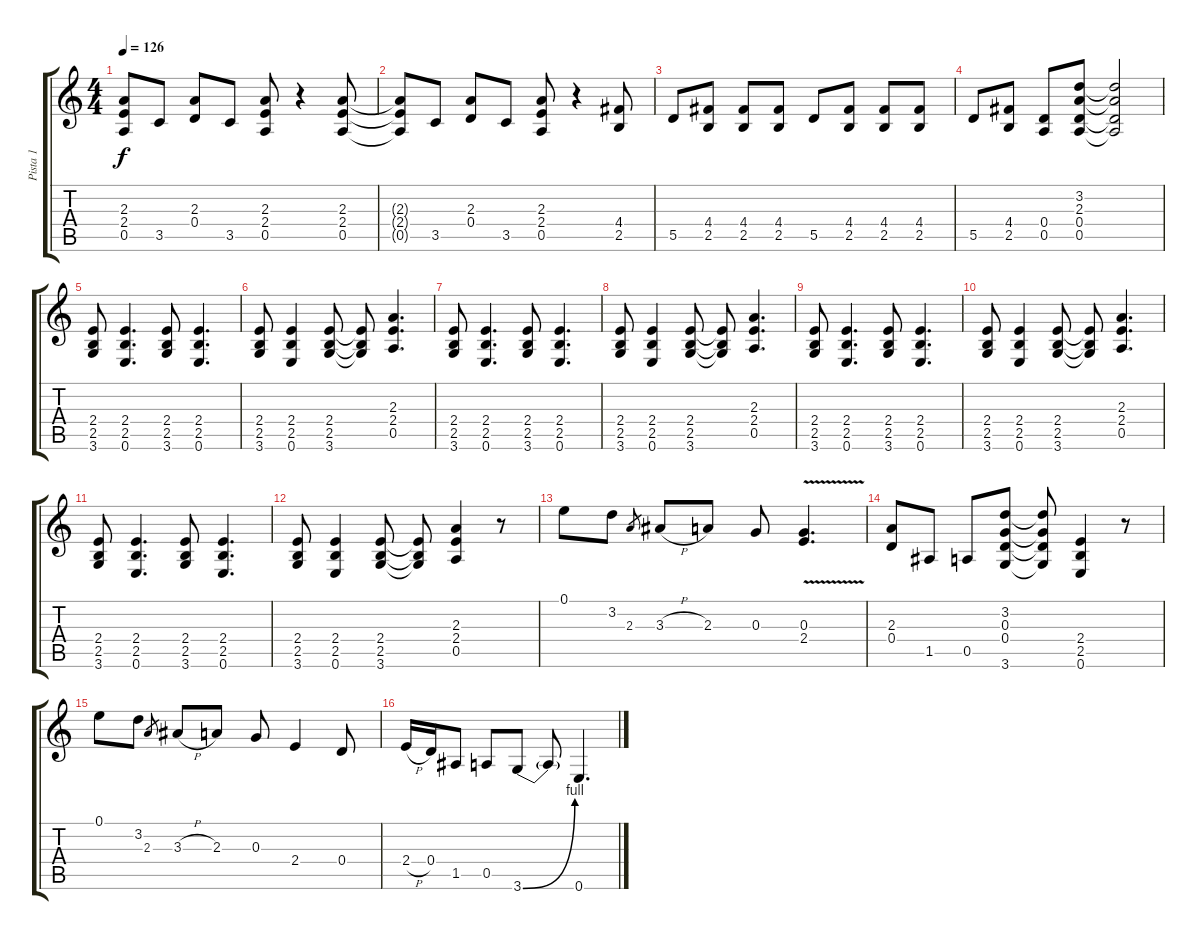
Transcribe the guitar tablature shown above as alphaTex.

\track ("Pista 1" "Pista 1") {instrument distortionguitar}
\staff {score tabs}
\tuning (E4 B3 G3 D3 A2 E2) {hide}
\ts (4 4)
\tempo 126
\clef g2
\ks c
(2.3{t} 2.4{t} 0.5{t}).8{dy f} 3.5.8 (2.3 0.4).8 3.5.8 (2.3 2.4 0.5).8 r.4 (2.3 2.4 0.5).8 |
(2.3{t} 2.4{t} 0.5{t}).8 3.5.8 (2.3 0.4).8 3.5.8 (2.3 2.4 0.5).8 r.4 (4.4 2.5).8 |
5.5.8 (4.4 2.5).8 (4.4 2.5).8 (4.4 2.5).8 5.5.8 (4.4 2.5).8 (4.4 2.5).8 (4.4 2.5).8 |
5.5.8 (4.4 2.5).8 (0.4 0.5).8 (3.2 2.3 0.4 0.5).8 (3.2{t} 2.3{t} 0.4{t} 0.5{t}).2 |
(2.4 2.5 3.6).8 (2.4 2.5 0.6).4{d} (2.4 2.5 3.6).8 (2.4 2.5 0.6).4{d} |
(2.4 2.5 3.6).8 (2.4 2.5 0.6).4 (2.4 2.5 3.6).8 (2.4{t} 2.5{t} 3.6{t}).8 (2.3 2.4 0.5).4{d} |
(2.4 2.5 3.6).8 (2.4 2.5 0.6).4{d} (2.4 2.5 3.6).8 (2.4 2.5 0.6).4{d} |
(2.4 2.5 3.6).8 (2.4 2.5 0.6).4 (2.4 2.5 3.6).8 (2.4{t} 2.5{t} 3.6{t}).8 (2.3 2.4 0.5).4{d} |
(2.4 2.5 3.6).8 (2.4 2.5 0.6).4{d} (2.4 2.5 3.6).8 (2.4 2.5 0.6).4{d} |
(2.4 2.5 3.6).8 (2.4 2.5 0.6).4 (2.4 2.5 3.6).8 (2.4{t} 2.5{t} 3.6{t}).8 (2.3 2.4 0.5).4{d} |
(2.4 2.5 3.6).8 (2.4 2.5 0.6).4{d} (2.4 2.5 3.6).8 (2.4 2.5 0.6).4{d} |
(2.4 2.5 3.6).8 (2.4 2.5 0.6).4 (2.4 2.5 3.6).8 (2.4{t} 2.5{t} 3.6{t}).8 (2.3 2.4 0.5).4 r.8 |
0.1.8 3.2.8 2.3.8{gr} 3.3{h}.8 2.3.8 0.3.8 (0.3{v} 2.4{v}).4{d} |
(2.3 0.4).8 1.5.8 0.5.8 (3.2 0.3 0.4 3.6).8 (3.2{t} 0.3{t} 0.4{t} 3.6{t}).8 (2.4 2.5 0.6).4 r.8 |
0.1.8 3.2.8 2.3.8{gr} 3.3{h}.8 2.3.8 0.3.8 2.4.4 0.4.8 |
2.4{h}.16 0.4.16 1.5.8 0.5.8 3.6{be (bend 0 0 60 4)}.8 3.6{t}.8 0.6.4{d}
